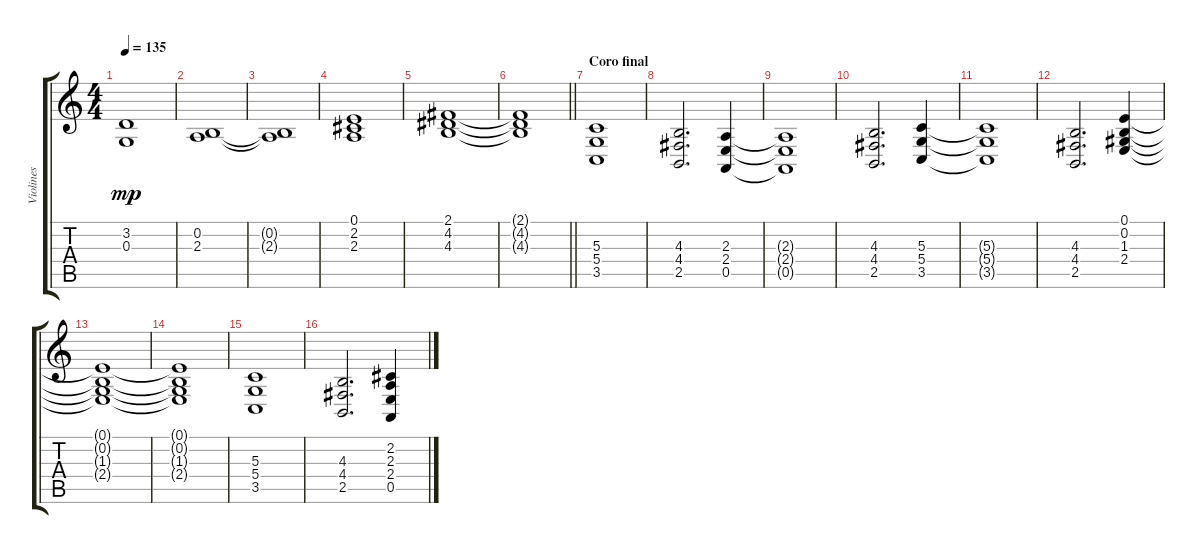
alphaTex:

\track ("Violines" "Violines") {instrument stringensemble2}
\staff {score tabs}
\tuning (E4 B3 G3 D3 A2 E2) {hide}
\ts (4 4)
\tempo 135
\clef g2
\ks c
(3.2{t} 0.3{t}).1{dy mp} |
(0.2 2.3).1 |
(0.2{t} 2.3{t}).1 |
(0.1 2.2 2.3).1 |
(2.1 4.2 4.3).1 |
\barLineRight lightlight
(2.1{t} 4.2{t} 4.3{t}).1 |
\section ("" "Coro final")
(5.3 5.4 3.5).1 |
(4.3 4.4 2.5).2{d} (2.3 2.4 0.5).4 |
(2.3{t} 2.4{t} 0.5{t}).1 |
(4.3 4.4 2.5).2{d} (5.3 5.4 3.5).4 |
(5.3{t} 5.4{t} 3.5{t}).1 |
(4.3 4.4 2.5).2{d} (0.1 0.2 1.3 2.4).4 |
(0.1{t} 0.2{t} 1.3{t} 2.4{t}).1 |
(0.1{t} 0.2{t} 1.3{t} 2.4{t}).1 |
(5.3 5.4 3.5).1 |
(4.3 4.4 2.5).2{d} (2.2 2.3 2.4 0.5).4
